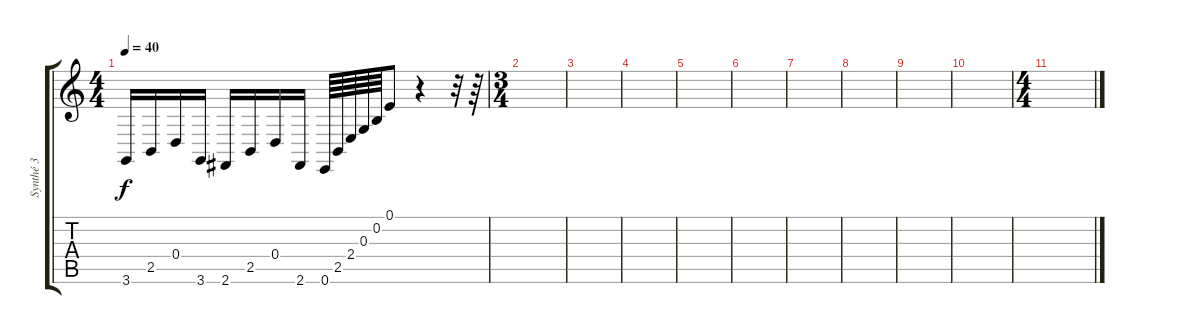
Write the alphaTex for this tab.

\track ("Synthé 3" "Synthé 3") {instrument pad6metallic}
\staff {score tabs}
\tuning (E4 B3 G3 D3 A2 E2) {hide}
\ts (4 4)
\tempo 40
\clef g2
\ks c
3.6.16{dy f} 2.5.16 0.4.16 3.6.16 2.6.16 2.5.16 0.4.16 2.6.16 0.6.64 2.5.64 2.4.64 0.3.64 0.2.64 0.1.8 r.4 r.32 r.64 |
\ts (3 4)
|
|
|
|
|
|
|
|
|
\ts (4 4)
